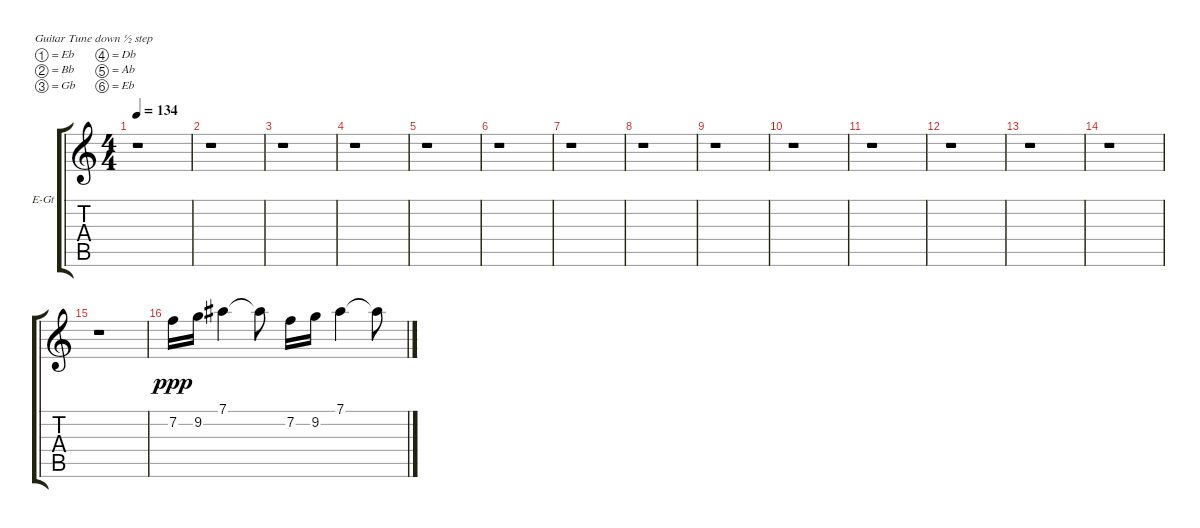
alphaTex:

\bracketExtendMode groupsimilarinstruments
\firstSystemTrackNameOrientation horizontal
\otherSystemsTrackNameOrientation horizontal
\track ("Guitar 3" "E-Gt") {instrument distortionguitar}
\staff {score tabs}
\tuning (Eb4 Bb3 Gb3 Db3 Ab2 Eb2)
\ts (4 4)
\tempo 134
\clef g2
\scale
0.25
\ks c
r.1{dy ppp} |
\scale
0.25 r.1 |
\scale
0.25 r.1 |
\scale
0.25 r.1 |
\scale
0.25 r.1 |
\scale
0.25 r.1 |
\scale
0.25 r.1 |
\scale
0.25 r.1 |
\scale
0.25 r.1 |
\scale
0.25 r.1 |
\scale
0.25 r.1 |
\scale
0.25 r.1 |
\scale
0.25 r.1 |
\scale
0.25 r.1 |
\scale
0.25 r.1 |
\scale
0.25 7.2.16 9.2.16 7.1.4 7.1{t}.8 7.2.16 9.2.16 7.1.4 7.1{t}.8
